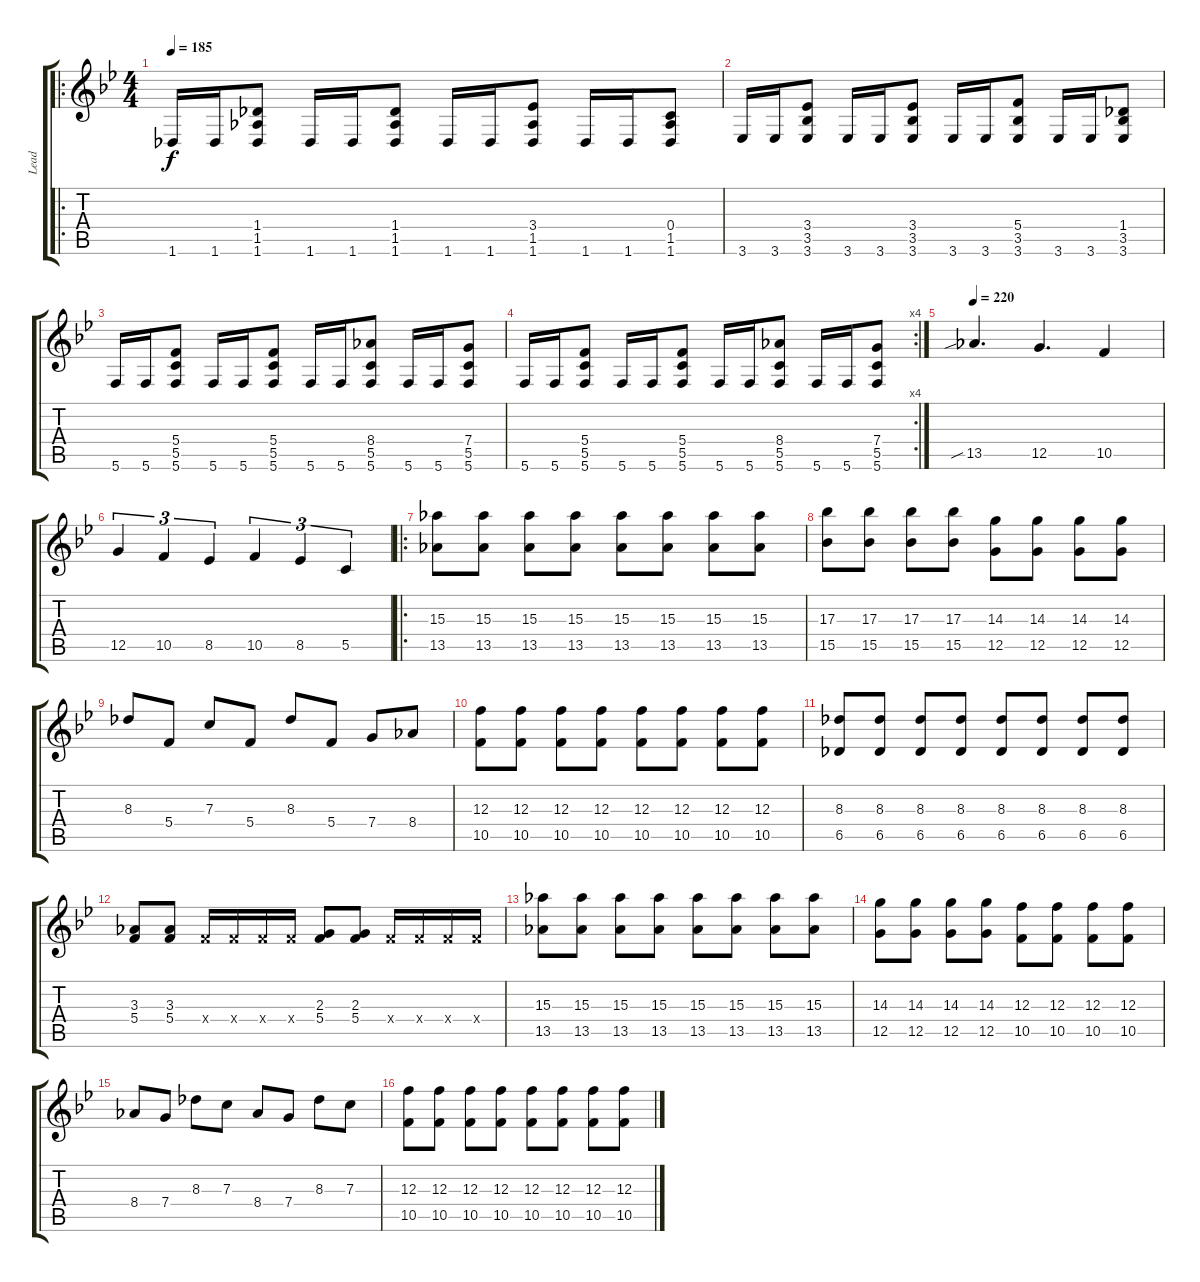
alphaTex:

\track ("Lead" "Lead") {instrument overdrivenguitar}
\staff {score tabs}
\tuning (D4 A3 F3 C3 G2 C2) {hide}
\ro
\ts (4 4)
\tempo 185
\clef g2
\ks bb
1.6.16{dy f instrument overdrivenguitar} 1.6.16 (1.4 1.5 1.6).8 1.6.16 1.6.16 (1.4 1.5 1.6).8 1.6.16 1.6.16 (3.4 1.5 1.6).8 1.6.16 1.6.16 (0.4 1.5 1.6).8 |
3.6.16 3.6.16 (3.4 3.5 3.6).8 3.6.16 3.6.16 (3.4 3.5 3.6).8 3.6.16 3.6.16 (5.4 3.5 3.6).8 3.6.16 3.6.16 (1.4 3.5 3.6).8 |
5.6.16 5.6.16 (5.4 5.5 5.6).8 5.6.16 5.6.16 (5.4 5.5 5.6).8 5.6.16 5.6.16 (8.4 5.5 5.6).8 5.6.16 5.6.16 (7.4 5.5 5.6).8 |
\rc 4
5.6.16 5.6.16 (5.4 5.5 5.6).8 5.6.16 5.6.16 (5.4 5.5 5.6).8 5.6.16 5.6.16 (8.4 5.5 5.6).8 5.6.16 5.6.16 (7.4 5.5 5.6).8 |
\tempo 220
13.5{sib}.4{d} 12.5.4{d} 10.5.4 |
12.5.4{tu (3 2)} 10.5.4{tu (3 2)} 8.5.4{tu (3 2)} 10.5.4{tu (3 2)} 8.5.4{tu (3 2)} 5.5.4{tu (3 2)} |
\ro
(15.3 13.5).8 (15.3 13.5).8 (15.3 13.5).8 (15.3 13.5).8 (15.3 13.5).8 (15.3 13.5).8 (15.3 13.5).8 (15.3 13.5).8 |
(17.3 15.5).8 (17.3 15.5).8 (17.3 15.5).8 (17.3 15.5).8 (14.3 12.5).8 (14.3 12.5).8 (14.3 12.5).8 (14.3 12.5).8 |
8.3.8 5.4.8 7.3.8 5.4.8 8.3.8 5.4.8 7.4.8 8.4.8 |
(12.3 10.5).8 (12.3 10.5).8 (12.3 10.5).8 (12.3 10.5).8 (12.3 10.5).8 (12.3 10.5).8 (12.3 10.5).8 (12.3 10.5).8 |
(8.3 6.5).8 (8.3 6.5).8 (8.3 6.5).8 (8.3 6.5).8 (8.3 6.5).8 (8.3 6.5).8 (8.3 6.5).8 (8.3 6.5).8 |
(3.3 5.4).8 (3.3 5.4).8 5.4{x}.16 5.4{x}.16 5.4{x}.16 5.4{x}.16 (2.3 5.4).8 (2.3 5.4).8 5.4{x}.16 5.4{x}.16 5.4{x}.16 5.4{x}.16 |
(15.3 13.5).8 (15.3 13.5).8 (15.3 13.5).8 (15.3 13.5).8 (15.3 13.5).8 (15.3 13.5).8 (15.3 13.5).8 (15.3 13.5).8 |
(14.3 12.5).8 (14.3 12.5).8 (14.3 12.5).8 (14.3 12.5).8 (12.3 10.5).8 (12.3 10.5).8 (12.3 10.5).8 (12.3 10.5).8 |
8.4.8 7.4.8 8.3.8 7.3.8 8.4.8 7.4.8 8.3.8 7.3.8 |
(12.3 10.5).8 (12.3 10.5).8 (12.3 10.5).8 (12.3 10.5).8 (12.3 10.5).8 (12.3 10.5).8 (12.3 10.5).8 (12.3 10.5).8
